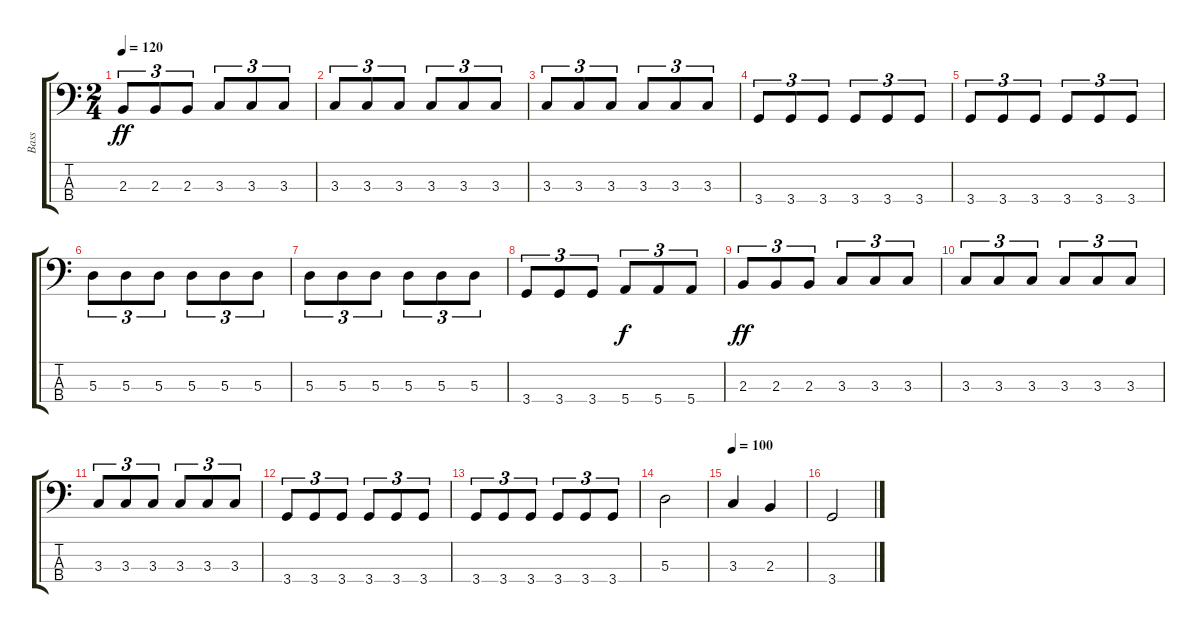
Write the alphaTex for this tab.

\track ("Bass" "Bass") {instrument electricbasspick}
\staff {score tabs}
\tuning (G2 D2 A1 E1) {hide}
\ts (2 4)
\tempo 120
\clef f4
\ks c
2.3.8{tu (3 2) dy ff} 2.3.8{tu (3 2)} 2.3.8{tu (3 2)} 3.3.8{tu (3 2)} 3.3.8{tu (3 2)} 3.3.8{tu (3 2)} |
3.3.8{tu (3 2)} 3.3.8{tu (3 2)} 3.3.8{tu (3 2)} 3.3.8{tu (3 2)} 3.3.8{tu (3 2)} 3.3.8{tu (3 2)} |
3.3.8{tu (3 2)} 3.3.8{tu (3 2)} 3.3.8{tu (3 2)} 3.3.8{tu (3 2)} 3.3.8{tu (3 2)} 3.3.8{tu (3 2)} |
3.4.8{tu (3 2)} 3.4.8{tu (3 2)} 3.4.8{tu (3 2)} 3.4.8{tu (3 2)} 3.4.8{tu (3 2)} 3.4.8{tu (3 2)} |
3.4.8{tu (3 2)} 3.4.8{tu (3 2)} 3.4.8{tu (3 2)} 3.4.8{tu (3 2)} 3.4.8{tu (3 2)} 3.4.8{tu (3 2)} |
5.3.8{tu (3 2)} 5.3.8{tu (3 2)} 5.3.8{tu (3 2)} 5.3.8{tu (3 2)} 5.3.8{tu (3 2)} 5.3.8{tu (3 2)} |
5.3.8{tu (3 2)} 5.3.8{tu (3 2)} 5.3.8{tu (3 2)} 5.3.8{tu (3 2)} 5.3.8{tu (3 2)} 5.3.8{tu (3 2)} |
3.4.8{tu (3 2)} 3.4.8{tu (3 2)} 3.4.8{tu (3 2)} 5.4.8{tu (3 2) dy f} 5.4.8{tu (3 2)} 5.4.8{tu (3 2)} |
2.3.8{tu (3 2) dy ff} 2.3.8{tu (3 2)} 2.3.8{tu (3 2)} 3.3.8{tu (3 2)} 3.3.8{tu (3 2)} 3.3.8{tu (3 2)} |
3.3.8{tu (3 2)} 3.3.8{tu (3 2)} 3.3.8{tu (3 2)} 3.3.8{tu (3 2)} 3.3.8{tu (3 2)} 3.3.8{tu (3 2)} |
3.3.8{tu (3 2)} 3.3.8{tu (3 2)} 3.3.8{tu (3 2)} 3.3.8{tu (3 2)} 3.3.8{tu (3 2)} 3.3.8{tu (3 2)} |
3.4.8{tu (3 2)} 3.4.8{tu (3 2)} 3.4.8{tu (3 2)} 3.4.8{tu (3 2)} 3.4.8{tu (3 2)} 3.4.8{tu (3 2)} |
3.4.8{tu (3 2)} 3.4.8{tu (3 2)} 3.4.8{tu (3 2)} 3.4.8{tu (3 2)} 3.4.8{tu (3 2)} 3.4.8{tu (3 2)} |
5.3.2 |
\tempo 100
3.3.4 2.3.4 |
3.4.2
